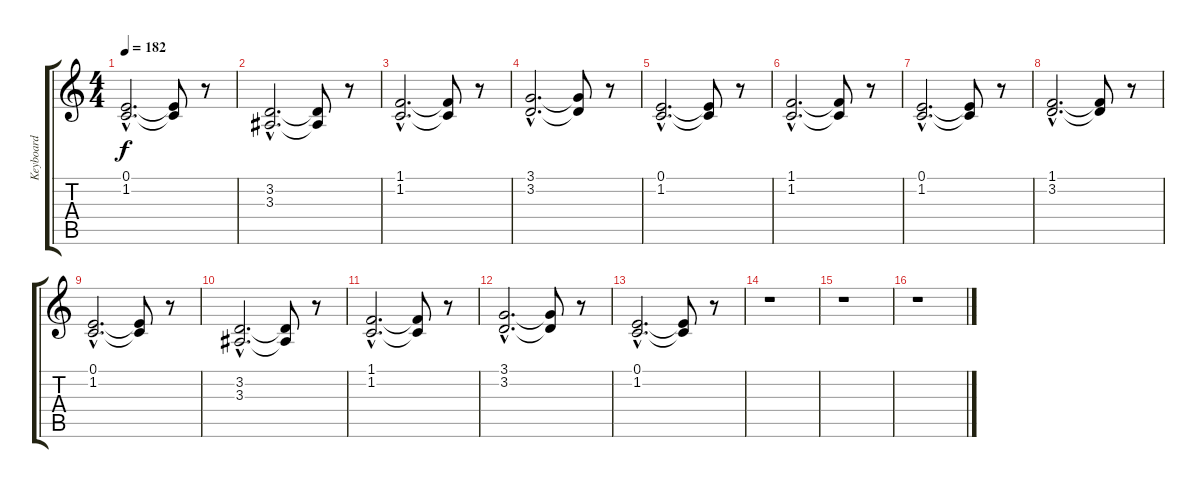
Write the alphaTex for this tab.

\track ("Keyboard" "Keyboard") {instrument lead2sawtooth}
\staff {score tabs}
\tuning (E4 B3 G3 D3 A2 E2) {hide}
\ts (4 4)
\tempo 182
\clef g2
\ks c
(0.1{hac} 1.2{hac}).2{d dy f} (0.1{t} 1.2{t}).8 r.8 |
(3.2{hac} 3.3{hac}).2{d} (3.2{t} 3.3{t}).8 r.8 |
(1.1{hac} 1.2{hac}).2{d} (1.1{t} 1.2{t}).8 r.8 |
(3.1{hac} 3.2{hac}).2{d} (3.1{t} 3.2{t}).8 r.8 |
(0.1{hac} 1.2{hac}).2{d} (0.1{t} 1.2{t}).8 r.8 |
(1.1{hac} 1.2{hac}).2{d} (1.1{t} 1.2{t}).8 r.8 |
(0.1{hac} 1.2{hac}).2{d} (0.1{t} 1.2{t}).8 r.8 |
(1.1{hac} 3.2{hac}).2{d} (1.1{t} 3.2{t}).8 r.8 |
(0.1{hac} 1.2{hac}).2{d} (0.1{t} 1.2{t}).8 r.8 |
(3.2{hac} 3.3{hac}).2{d} (3.2{t} 3.3{t}).8 r.8 |
(1.1{hac} 1.2{hac}).2{d} (1.1{t} 1.2{t}).8 r.8 |
(3.1{hac} 3.2{hac}).2{d} (3.1{t} 3.2{t}).8 r.8 |
(0.1{hac} 1.2{hac}).2{d} (0.1{t} 1.2{t}).8 r.8 |
r.1 |
r.1 |
r.1
